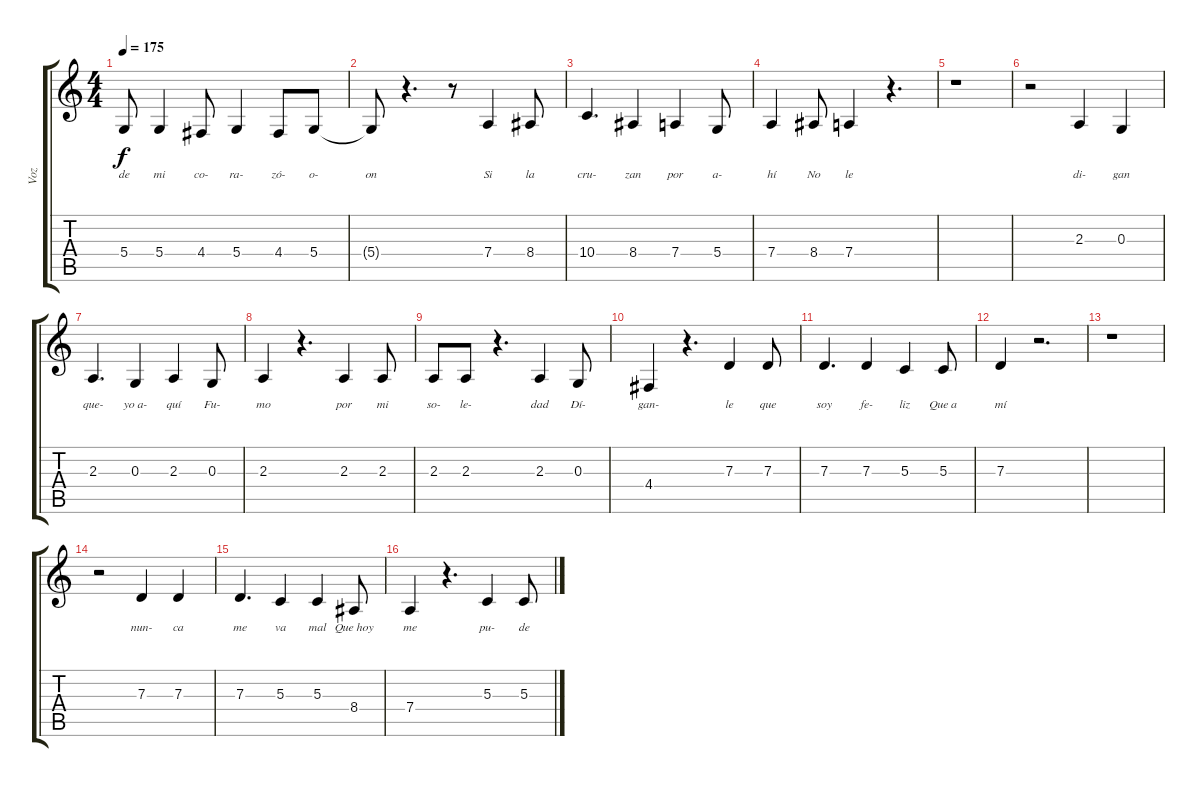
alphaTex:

\track ("Voz" "Voz") {instrument bassoon}
\staff {score tabs}
\tuning (E4 B3 G3 D3 A2 E2) {hide}
\ts (4 4)
\tempo 175
\clef g2
\ks c
5.4{t}.8{lyrics (0 "de") lyrics (1 "") lyrics (2 "") lyrics (3 "") lyrics (4 "") dy f} 5.4.4{lyrics (0 "mi") lyrics (1 "") lyrics (2 "") lyrics (3 "") lyrics (4 "")} 4.4.8{lyrics (0 "co-") lyrics (1 "") lyrics (2 "") lyrics (3 "") lyrics (4 "")} 5.4.4{lyrics (0 "ra-") lyrics (1 "") lyrics (2 "") lyrics (3 "") lyrics (4 "")} 4.4.8{lyrics (0 "zó-") lyrics (1 "") lyrics (2 "") lyrics (3 "") lyrics (4 "")} 5.4.8{lyrics (0 "o-") lyrics (1 "") lyrics (2 "") lyrics (3 "") lyrics (4 "")} |
5.4{t}.8{lyrics (0 "on") lyrics (1 "") lyrics (2 "") lyrics (3 "") lyrics (4 "")} r.4{d} r.8 7.4.4{lyrics (0 "Si") lyrics (1 "") lyrics (2 "") lyrics (3 "") lyrics (4 "")} 8.4.8{lyrics (0 "la") lyrics (1 "") lyrics (2 "") lyrics (3 "") lyrics (4 "")} |
10.4.4{d lyrics (0 "cru-") lyrics (1 "") lyrics (2 "") lyrics (3 "") lyrics (4 "")} 8.4.4{lyrics (0 "zan") lyrics (1 "") lyrics (2 "") lyrics (3 "") lyrics (4 "")} 7.4.4{lyrics (0 "por") lyrics (1 "") lyrics (2 "") lyrics (3 "") lyrics (4 "")} 5.4.8{lyrics (0 "a-") lyrics (1 "") lyrics (2 "") lyrics (3 "") lyrics (4 "")} |
7.4.4{lyrics (0 "hí") lyrics (1 "") lyrics (2 "") lyrics (3 "") lyrics (4 "")} 8.4.8{lyrics (0 "No") lyrics (1 "") lyrics (2 "") lyrics (3 "") lyrics (4 "")} 7.4.4{lyrics (0 "le") lyrics (1 "") lyrics (2 "") lyrics (3 "") lyrics (4 "")} r.4{d} |
r.1 |
r.2 2.3.4{lyrics (0 "di-") lyrics (1 "") lyrics (2 "") lyrics (3 "") lyrics (4 "")} 0.3.4{lyrics (0 "gan") lyrics (1 "") lyrics (2 "") lyrics (3 "") lyrics (4 "")} |
2.3.4{d lyrics (0 "que-") lyrics (1 "") lyrics (2 "") lyrics (3 "") lyrics (4 "")} 0.3.4{lyrics (0 "yo a-") lyrics (1 "") lyrics (2 "") lyrics (3 "") lyrics (4 "")} 2.3.4{lyrics (0 "quí") lyrics (1 "") lyrics (2 "") lyrics (3 "") lyrics (4 "")} 0.3.8{lyrics (0 "Fu-") lyrics (1 "") lyrics (2 "") lyrics (3 "") lyrics (4 "")} |
2.3.4{lyrics (0 "mo") lyrics (1 "") lyrics (2 "") lyrics (3 "") lyrics (4 "")} r.4{d} 2.3.4{lyrics (0 "por") lyrics (1 "") lyrics (2 "") lyrics (3 "") lyrics (4 "")} 2.3.8{lyrics (0 "mi") lyrics (1 "") lyrics (2 "") lyrics (3 "") lyrics (4 "")} |
2.3.8{lyrics (0 "so-") lyrics (1 "") lyrics (2 "") lyrics (3 "") lyrics (4 "")} 2.3.8{lyrics (0 "le-") lyrics (1 "") lyrics (2 "") lyrics (3 "") lyrics (4 "")} r.4{d} 2.3.4{lyrics (0 "dad") lyrics (1 "") lyrics (2 "") lyrics (3 "") lyrics (4 "")} 0.3.8{lyrics (0 "Dí-") lyrics (1 "") lyrics (2 "") lyrics (3 "") lyrics (4 "")} |
4.4.4{lyrics (0 "gan-") lyrics (1 "") lyrics (2 "") lyrics (3 "") lyrics (4 "")} r.4{d} 7.3.4{lyrics (0 "le") lyrics (1 "") lyrics (2 "") lyrics (3 "") lyrics (4 "")} 7.3.8{lyrics (0 "que") lyrics (1 "") lyrics (2 "") lyrics (3 "") lyrics (4 "")} |
7.3.4{d lyrics (0 "soy") lyrics (1 "") lyrics (2 "") lyrics (3 "") lyrics (4 "")} 7.3.4{lyrics (0 "fe-") lyrics (1 "") lyrics (2 "") lyrics (3 "") lyrics (4 "")} 5.3.4{lyrics (0 "liz") lyrics (1 "") lyrics (2 "") lyrics (3 "") lyrics (4 "")} 5.3.8{lyrics (0 "Que a") lyrics (1 "") lyrics (2 "") lyrics (3 "") lyrics (4 "")} |
7.3.4{lyrics (0 "mí") lyrics (1 "") lyrics (2 "") lyrics (3 "") lyrics (4 "")} r.2{d} |
r.1 |
r.2 7.3.4{lyrics (0 "nun-") lyrics (1 "") lyrics (2 "") lyrics (3 "") lyrics (4 "")} 7.3.4{lyrics (0 "ca") lyrics (1 "") lyrics (2 "") lyrics (3 "") lyrics (4 "")} |
7.3.4{d lyrics (0 "me") lyrics (1 "") lyrics (2 "") lyrics (3 "") lyrics (4 "")} 5.3.4{lyrics (0 "va") lyrics (1 "") lyrics (2 "") lyrics (3 "") lyrics (4 "")} 5.3.4{lyrics (0 "mal") lyrics (1 "") lyrics (2 "") lyrics (3 "") lyrics (4 "")} 8.4.8{lyrics (0 "Que hoy") lyrics (1 "") lyrics (2 "") lyrics (3 "") lyrics (4 "")} |
7.4.4{lyrics (0 "me") lyrics (1 "") lyrics (2 "") lyrics (3 "") lyrics (4 "")} r.4{d} 5.3.4{lyrics (0 "pu-") lyrics (1 "") lyrics (2 "") lyrics (3 "") lyrics (4 "")} 5.3.8{lyrics (0 "de") lyrics (1 "") lyrics (2 "") lyrics (3 "") lyrics (4 "")}
